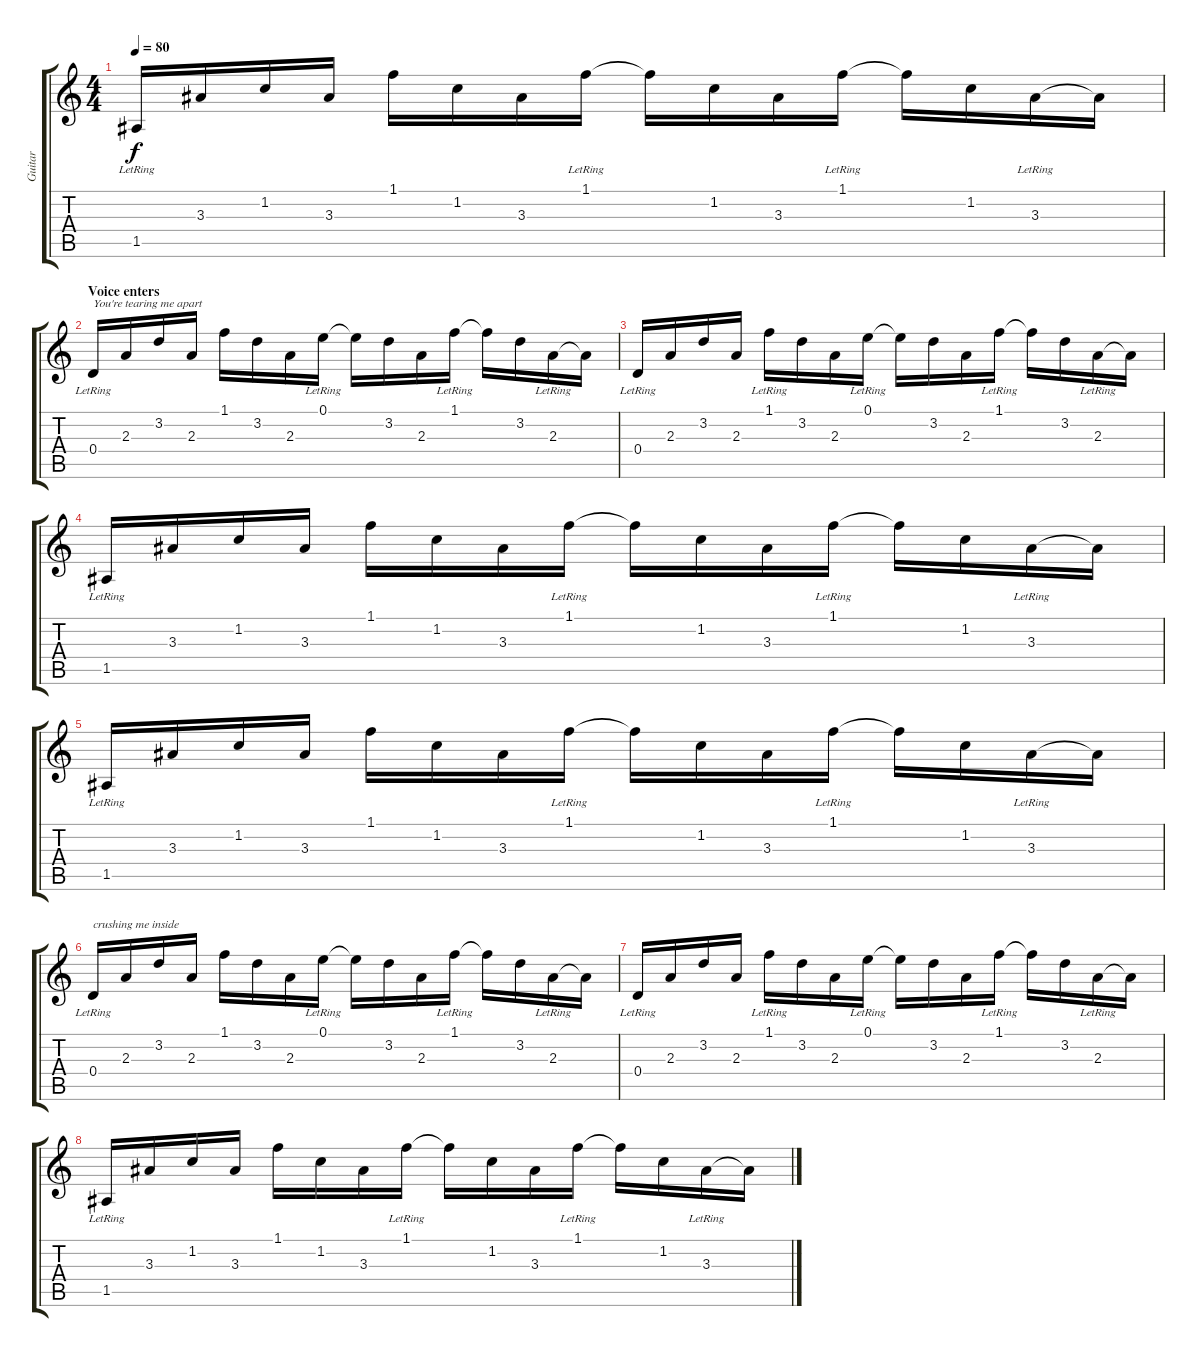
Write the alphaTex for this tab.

\track ("Guitar" "Guitar") {instrument acousticguitarsteel}
\staff {score tabs}
\tuning (E4 B3 G3 D3 A2 E2) {hide}
\ts (4 4)
\tempo 80
\clef g2
\ks c
1.5{lr}.16{dy f} 3.3.16 1.2.16 3.3.16 1.1.16 1.2.16 3.3.16 1.1{lr}.16 1.1{t}.16 1.2.16 3.3.16 1.1{lr}.16 1.1{t}.16 1.2.16 3.3{lr}.16 3.3{t}.16 |
\section ("" "Voice enters")
0.4{lr}.16{txt "You're tearing me apart"} 2.3.16 3.2.16 2.3.16 1.1.16 3.2.16 2.3.16 0.1{lr}.16 0.1{t}.16 3.2.16 2.3.16 1.1{lr}.16 1.1{t}.16 3.2.16 2.3{lr}.16 2.3{t}.16 |
0.4{lr}.16 2.3.16 3.2.16 2.3.16 1.1{lr}.16 3.2.16 2.3.16 0.1{lr}.16 0.1{t}.16 3.2.16 2.3.16 1.1{lr}.16 1.1{t}.16 3.2.16 2.3{lr}.16 2.3{t}.16 |
1.5{lr}.16 3.3.16 1.2.16 3.3.16 1.1.16 1.2.16 3.3.16 1.1{lr}.16 1.1{t}.16 1.2.16 3.3.16 1.1{lr}.16 1.1{t}.16 1.2.16 3.3{lr}.16 3.3{t}.16 |
1.5{lr}.16 3.3.16 1.2.16 3.3.16 1.1.16 1.2.16 3.3.16 1.1{lr}.16 1.1{t}.16 1.2.16 3.3.16 1.1{lr}.16 1.1{t}.16 1.2.16 3.3{lr}.16 3.3{t}.16 |
0.4{lr}.16{txt "crushing me inside"} 2.3.16 3.2.16 2.3.16 1.1.16 3.2.16 2.3.16 0.1{lr}.16 0.1{t}.16 3.2.16 2.3.16 1.1{lr}.16 1.1{t}.16 3.2.16 2.3{lr}.16 2.3{t}.16 |
0.4{lr}.16 2.3.16 3.2.16 2.3.16 1.1{lr}.16 3.2.16 2.3.16 0.1{lr}.16 0.1{t}.16 3.2.16 2.3.16 1.1{lr}.16 1.1{t}.16 3.2.16 2.3{lr}.16 2.3{t}.16 |
1.5{lr}.16 3.3.16 1.2.16 3.3.16 1.1.16 1.2.16 3.3.16 1.1{lr}.16 1.1{t}.16 1.2.16 3.3.16 1.1{lr}.16 1.1{t}.16 1.2.16 3.3{lr}.16 3.3{t}.16
